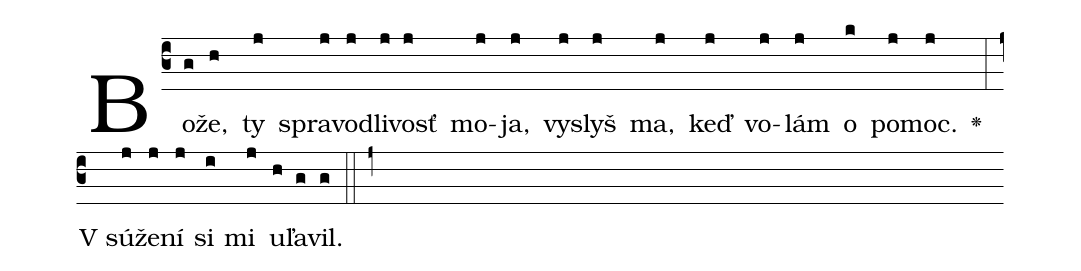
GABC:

%%
Bo(g)že,(h) ty(j) spra(j)vo(j)dli(j)vosť(j) mo(j)ja,(j) vys(j)lyš(j) ma,(j) keď(j) vo(j)lám(j) o(k) po(j)moc.(j) <v>\greheightstar</v> (:)
V sú(j)že(j)ní(j) si(i) mi(j) u(h)ľa(g)vil.(g) (::j+)
